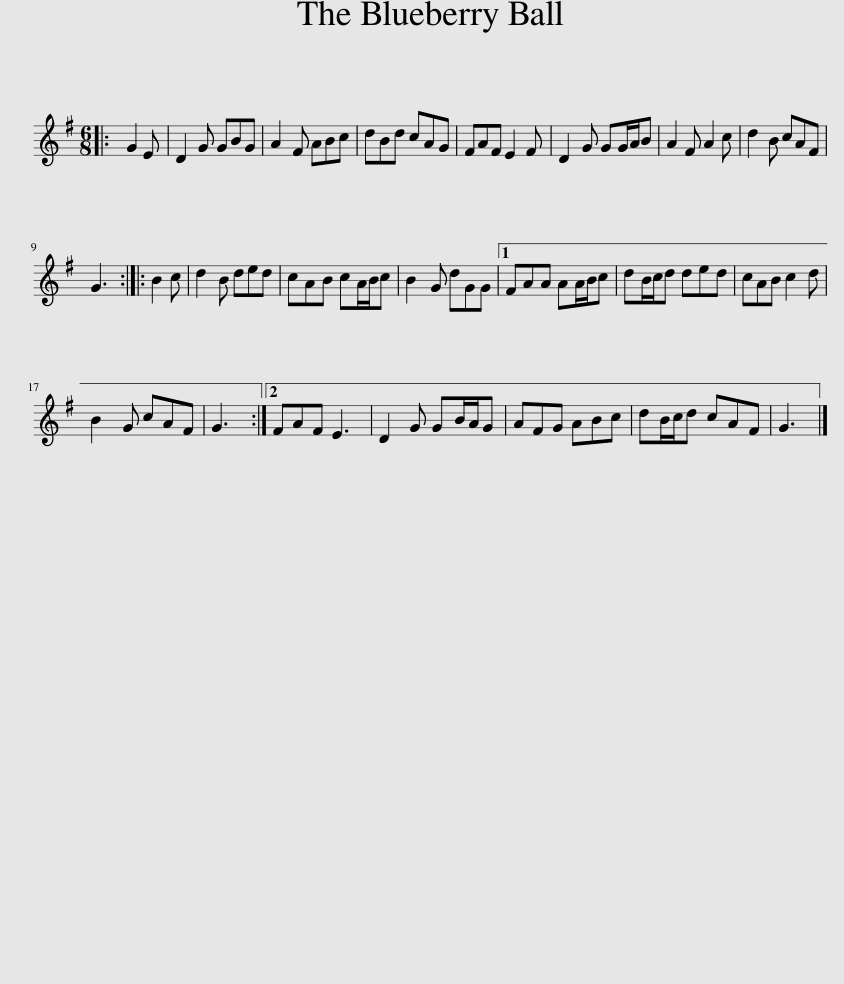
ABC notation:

X:1
L:1/8
M:6/8
I:linebreak $
K:G
V:1 treble
V:1
|: G2 E | D2 G GBG | A2 F ABc | dBd cAG | FAF E2 F | %5
 D2 G GG/A/B | A2 F A2 c | d2 B cAF |$ G3 :: B2 c | %10
 d2 B ded | cAB cA/B/c | B2 G dGG |1 FAA AA/B/c | dB/c/d ded | %15
 cAB c2 d |$ B2 G cAF | G3 :|2 FAF E3 | D2 G GB/A/G | %20
 AFG ABc | dB/c/d cAF | G3 |] %23
